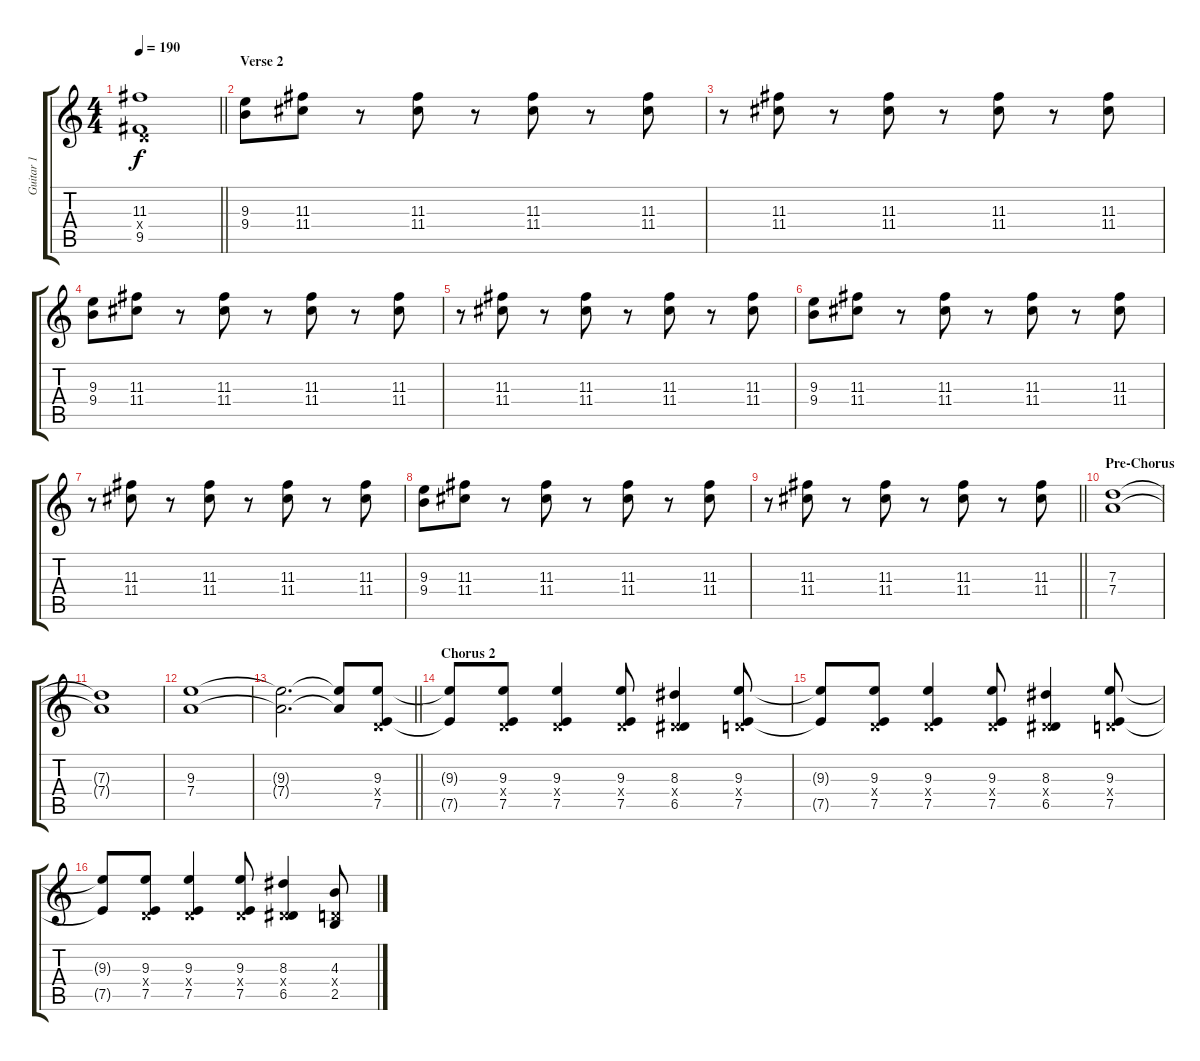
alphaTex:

\track ("Guitar 1" "Guitar 1") {instrument distortionguitar}
\staff {score tabs}
\tuning (E4 B3 G3 D3 A2 E2) {hide}
\ts (4 4)
\tempo 190
\clef g2
\barLineRight lightlight
\ks c
(11.3 0.4{x} 9.5).1{dy f} |
\section ("" "Verse 2")
(9.3 9.4).8{volume 13 balance 0} (11.3 11.4).8 r.8 (11.3 11.4).8 r.8 (11.3 11.4).8 r.8 (11.3 11.4).8 |
r.8 (11.3 11.4).8 r.8 (11.3 11.4).8 r.8 (11.3 11.4).8 r.8 (11.3 11.4).8 |
(9.3 9.4).8 (11.3 11.4).8 r.8 (11.3 11.4).8 r.8 (11.3 11.4).8 r.8 (11.3 11.4).8 |
r.8 (11.3 11.4).8 r.8 (11.3 11.4).8 r.8 (11.3 11.4).8 r.8 (11.3 11.4).8 |
(9.3 9.4).8 (11.3 11.4).8 r.8 (11.3 11.4).8 r.8 (11.3 11.4).8 r.8 (11.3 11.4).8 |
r.8 (11.3 11.4).8 r.8 (11.3 11.4).8 r.8 (11.3 11.4).8 r.8 (11.3 11.4).8 |
(9.3 9.4).8 (11.3 11.4).8 r.8 (11.3 11.4).8 r.8 (11.3 11.4).8 r.8 (11.3 11.4).8 |
\barLineRight lightlight
r.8 (11.3 11.4).8 r.8 (11.3 11.4).8 r.8 (11.3 11.4).8 r.8 (11.3 11.4).8 |
\section ("" "Pre-Chorus")
(7.3 7.4).1 |
(7.3{t} 7.4{t}).1 |
(9.3 7.4).1 |
\barLineRight lightlight
(9.3{t} 7.4{t}).2{d} (9.3{t} 7.4{t}).8 (9.3 0.4{x} 7.5).8{volume 16 balance 8} |
\section ("" "Chorus 2")
(9.3{t} 7.5{t}).8 (9.3 0.4{x} 7.5).8 (9.3 0.4{x} 7.5).4 (9.3 0.4{x} 7.5).8 (8.3 0.4{x} 6.5).4 (9.3 0.4{x} 7.5).8 |
(9.3{t} 7.5{t}).8 (9.3 0.4{x} 7.5).8 (9.3 0.4{x} 7.5).4 (9.3 0.4{x} 7.5).8 (8.3 0.4{x} 6.5).4 (9.3 0.4{x} 7.5).8 |
(9.3{t} 7.5{t}).8 (9.3 0.4{x} 7.5).8 (9.3 0.4{x} 7.5).4 (9.3 0.4{x} 7.5).8 (8.3 0.4{x} 6.5).4 (4.3 0.4{x} 2.5).8
